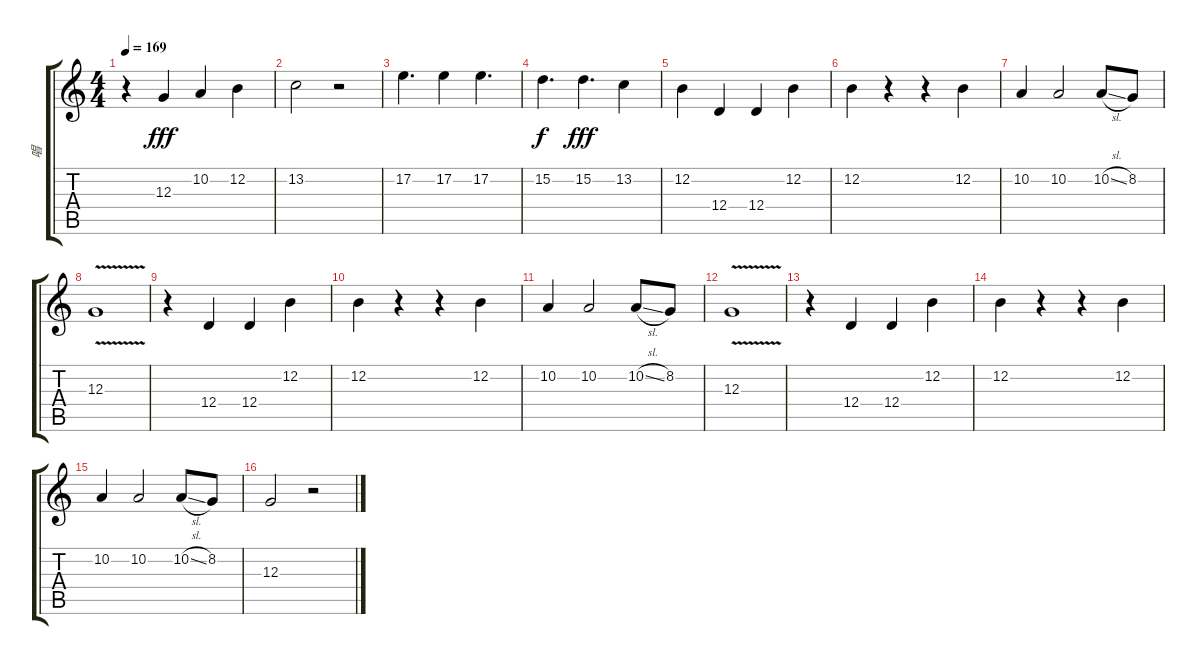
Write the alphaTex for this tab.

\track ("唱" "唱") {instrument lead1square}
\staff {score tabs}
\tuning (E4 B3 G3 D3 A2 E2) {hide}
\ts (4 4)
\tempo 169
\clef g2
\ks c
r.4{dy f} 12.3.4{dy fff} 10.2.4 12.2.4 |
13.2.2 r.2 |
17.2.4{d} 17.2.4 17.2.4{d} |
15.2.4{d dy f} 15.2.4{d dy fff} 13.2.4 |
12.2.4 12.4.4 12.4.4 12.2.4 |
12.2.4 r.4 r.4 12.2.4 |
10.2.4 10.2.2 10.2{sl}.8 8.2.8 |
12.3{v}.1 |
r.4 12.4.4 12.4.4 12.2.4 |
12.2.4 r.4 r.4 12.2.4 |
10.2.4 10.2.2 10.2{sl}.8 8.2.8 |
12.3{v}.1 |
r.4 12.4.4 12.4.4 12.2.4 |
12.2.4 r.4 r.4 12.2.4 |
10.2.4 10.2.2 10.2{sl}.8 8.2.8 |
12.3.2 r.2
